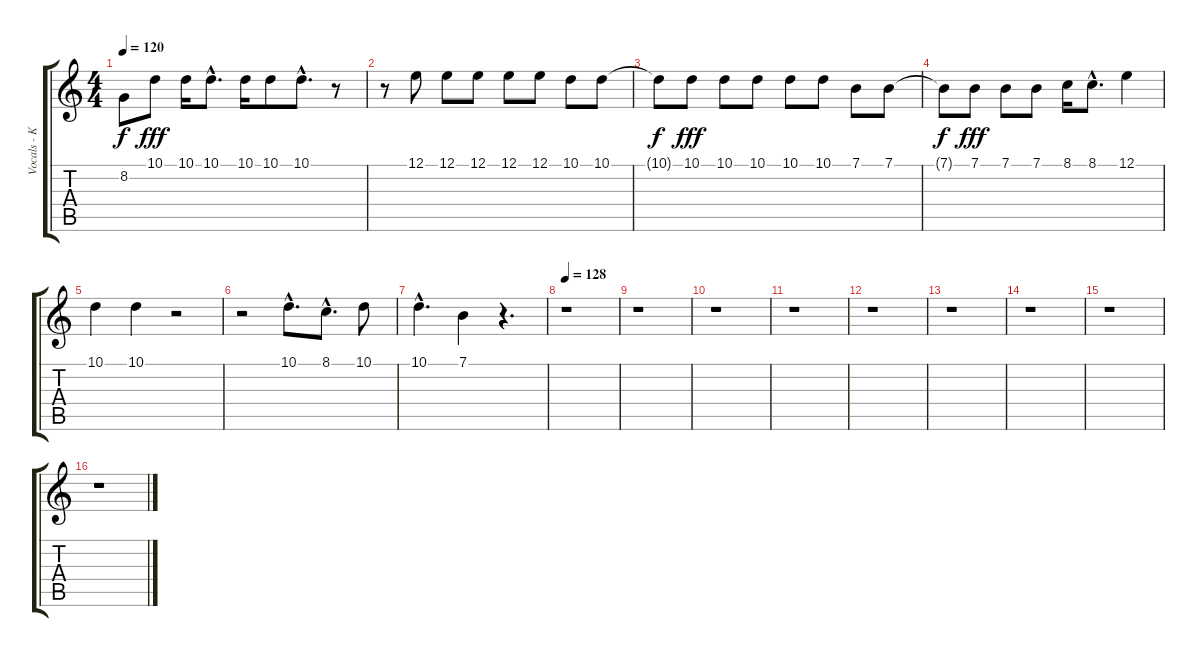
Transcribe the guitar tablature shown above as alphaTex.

\track ("Vocals - Kris Roe" "Vocals - K") {instrument recorder}
\staff {score tabs}
\tuning (E4 B3 G3 D3 A2 E2) {hide}
\ts (4 4)
\tempo 120
\clef g2
\ks c
8.2{t}.8{dy f} 10.1.8{dy fff} 10.1.16 10.1{hac}.8{d} 10.1.16 10.1.8 10.1{hac}.8{d} r.8 |
r.8 12.1.8 12.1.8 12.1.8 12.1.8 12.1.8 10.1.8 10.1.8 |
10.1{t}.8{dy f} 10.1.8{dy fff} 10.1.8 10.1.8 10.1.8 10.1.8 7.1.8 7.1.8 |
7.1{t}.8{dy f} 7.1.8{dy fff} 7.1.8 7.1.8 8.1.16 8.1{hac}.8{d} 12.1.4 |
10.1.4 10.1.4 r.2 |
r.2 10.1{hac}.8{d} 8.1{hac}.8{d} 10.1.8 |
10.1{hac}.4{d} 7.1.4 r.4{d} |
\tempo 128
r.1 |
r.1 |
r.1 |
r.1 |
r.1 |
r.1 |
r.1 |
r.1 |
r.1
